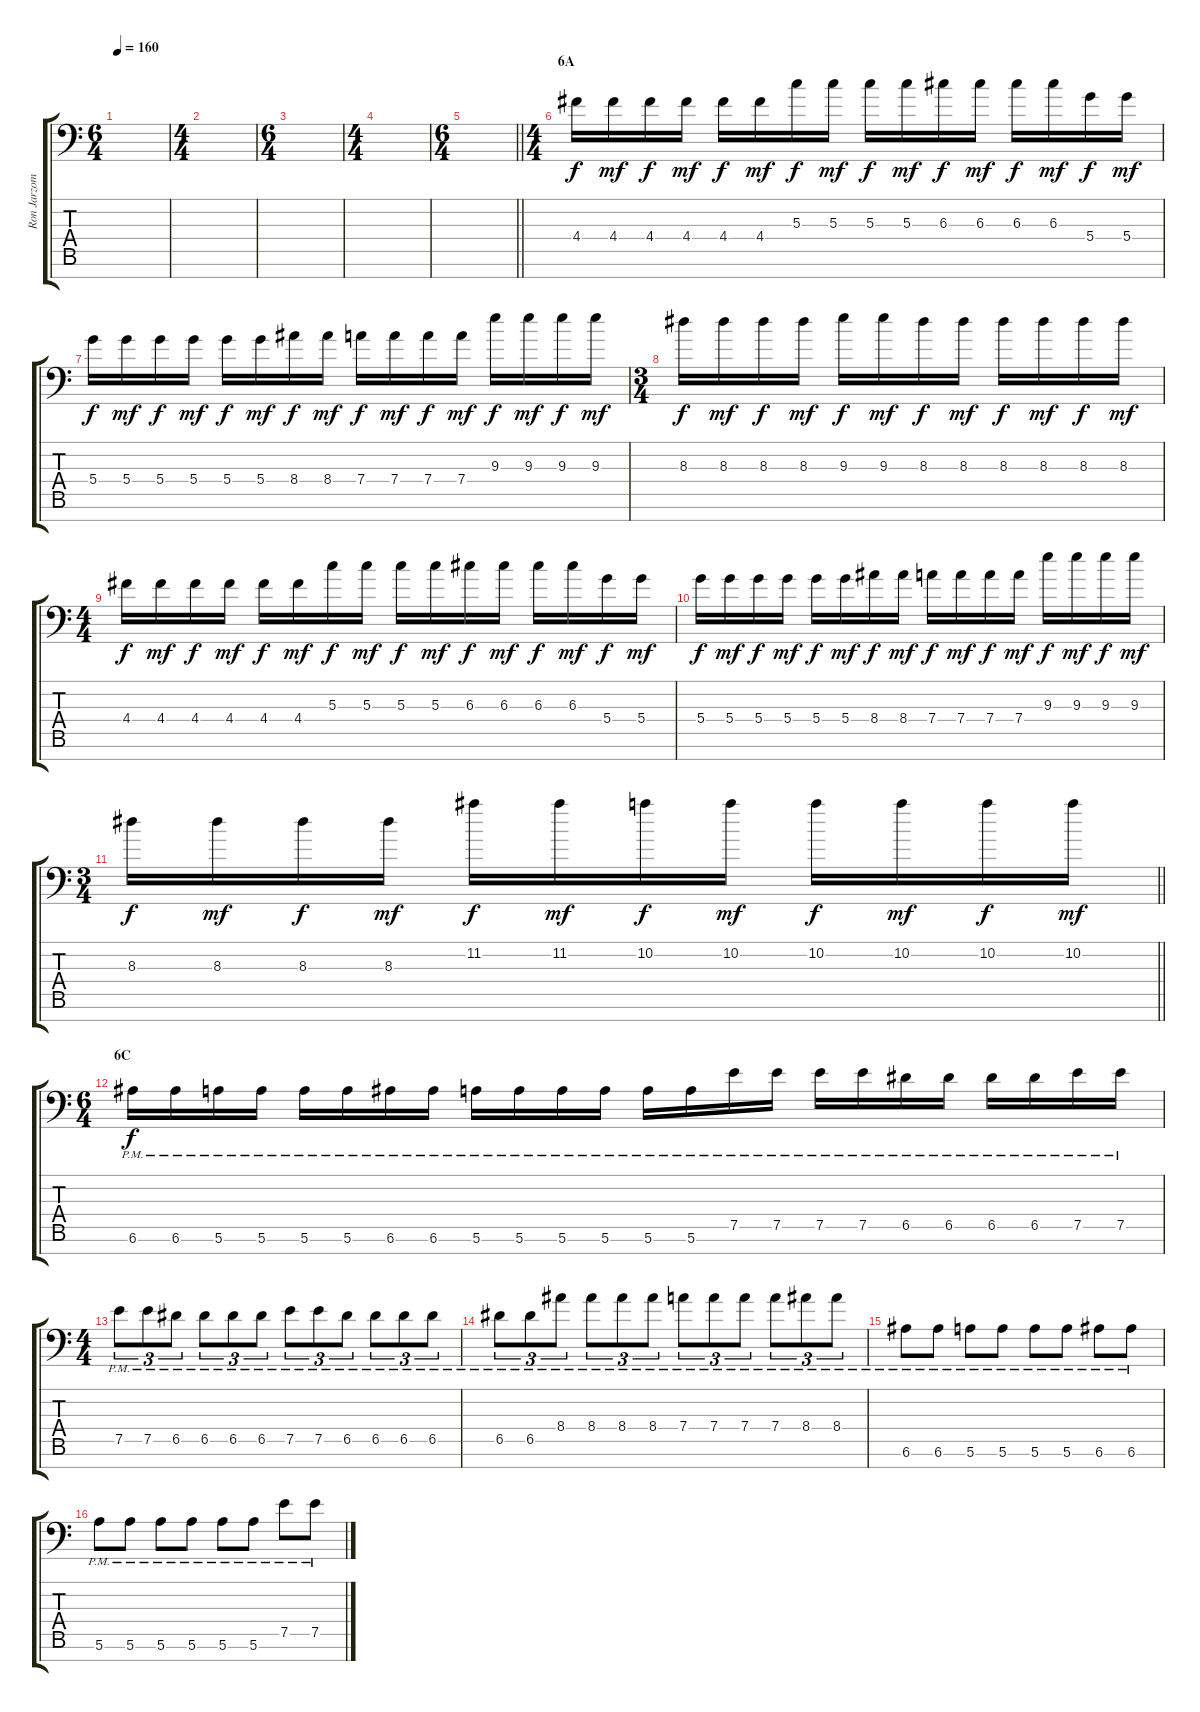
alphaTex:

\track ("Ron Jarzombek - Lead 2" "Ron Jarzom") {instrument distortionguitar}
\staff {score tabs}
\tuning (E4 B3 G3 D3 A2 E2 A1) {hide}
\ts (6 4)
\tempo 160
\clef f4
\ks c
|
\ts (4 4)
|
\ts (6 4)
|
\ts (4 4)
|
\ts (6 4)
\barLineRight lightlight
|
\ts (4 4)
\section ("" "6A")
4.4.16{dy f} 4.4.16{dy mf} 4.4.16{dy f} 4.4.16{dy mf} 4.4.16{dy f} 4.4.16{dy mf} 5.3.16{dy f} 5.3.16{dy mf} 5.3.16{dy f} 5.3.16{dy mf} 6.3.16{dy f} 6.3.16{dy mf} 6.3.16{dy f} 6.3.16{dy mf} 5.4.16{dy f} 5.4.16{dy mf} |
5.4.16{dy f} 5.4.16{dy mf} 5.4.16{dy f} 5.4.16{dy mf} 5.4.16{dy f} 5.4.16{dy mf} 8.4.16{dy f} 8.4.16{dy mf} 7.4.16{dy f} 7.4.16{dy mf} 7.4.16{dy f} 7.4.16{dy mf} 9.3.16{dy f} 9.3.16{dy mf} 9.3.16{dy f} 9.3.16{dy mf} |
\ts (3 4)
8.3.16{dy f} 8.3.16{dy mf} 8.3.16{dy f} 8.3.16{dy mf} 9.3.16{dy f} 9.3.16{dy mf} 8.3.16{dy f} 8.3.16{dy mf} 8.3.16{dy f} 8.3.16{dy mf} 8.3.16{dy f} 8.3.16{dy mf} |
\ts (4 4)
4.4.16{dy f} 4.4.16{dy mf} 4.4.16{dy f} 4.4.16{dy mf} 4.4.16{dy f} 4.4.16{dy mf} 5.3.16{dy f} 5.3.16{dy mf} 5.3.16{dy f} 5.3.16{dy mf} 6.3.16{dy f} 6.3.16{dy mf} 6.3.16{dy f} 6.3.16{dy mf} 5.4.16{dy f} 5.4.16{dy mf} |
5.4.16{dy f} 5.4.16{dy mf} 5.4.16{dy f} 5.4.16{dy mf} 5.4.16{dy f} 5.4.16{dy mf} 8.4.16{dy f} 8.4.16{dy mf} 7.4.16{dy f} 7.4.16{dy mf} 7.4.16{dy f} 7.4.16{dy mf} 9.3.16{dy f} 9.3.16{dy mf} 9.3.16{dy f} 9.3.16{dy mf} |
\ts (3 4)
\barLineRight lightlight
8.3.16{dy f} 8.3.16{dy mf} 8.3.16{dy f} 8.3.16{dy mf} 11.2.16{dy f} 11.2.16{dy mf} 10.2.16{dy f} 10.2.16{dy mf} 10.2.16{dy f} 10.2.16{dy mf} 10.2.16{dy f} 10.2.16{dy mf} |
\ts (6 4)
\section ("" "6C")
6.6{pm}.16{dy f volume 16} 6.6{pm}.16 5.6{pm}.16 5.6{pm}.16 5.6{pm}.16 5.6{pm}.16 6.6{pm}.16 6.6{pm}.16 5.6{pm}.16 5.6{pm}.16 5.6{pm}.16 5.6{pm}.16 5.6{pm}.16 5.6{pm}.16 7.5{pm}.16 7.5{pm}.16 7.5{pm}.16 7.5{pm}.16 6.5{pm}.16 6.5{pm}.16 6.5{pm}.16 6.5{pm}.16 7.5{pm}.16 7.5{pm}.16 |
\ts (4 4)
7.5{pm}.8{tu (3 2)} 7.5{pm}.8{tu (3 2)} 6.5{pm}.8{tu (3 2)} 6.5{pm}.8{tu (3 2)} 6.5{pm}.8{tu (3 2)} 6.5{pm}.8{tu (3 2)} 7.5{pm}.8{tu (3 2)} 7.5{pm}.8{tu (3 2)} 6.5{pm}.8{tu (3 2)} 6.5{pm}.8{tu (3 2)} 6.5{pm}.8{tu (3 2)} 6.5{pm}.8{tu (3 2)} |
6.5{pm}.8{tu (3 2)} 6.5{pm}.8{tu (3 2)} 8.4{pm}.8{tu (3 2)} 8.4{pm}.8{tu (3 2)} 8.4{pm}.8{tu (3 2)} 8.4{pm}.8{tu (3 2)} 7.4{pm}.8{tu (3 2)} 7.4{pm}.8{tu (3 2)} 7.4{pm}.8{tu (3 2)} 7.4{pm}.8{tu (3 2)} 8.4{pm}.8{tu (3 2)} 8.4{pm}.8{tu (3 2)} |
6.6{pm}.8 6.6{pm}.8 5.6{pm}.8 5.6{pm}.8 5.6{pm}.8 5.6{pm}.8 6.6{pm}.8 6.6{pm}.8 |
5.6{pm}.8 5.6{pm}.8 5.6{pm}.8 5.6{pm}.8 5.6{pm}.8 5.6{pm}.8 7.5{pm}.8 7.5{pm}.8
